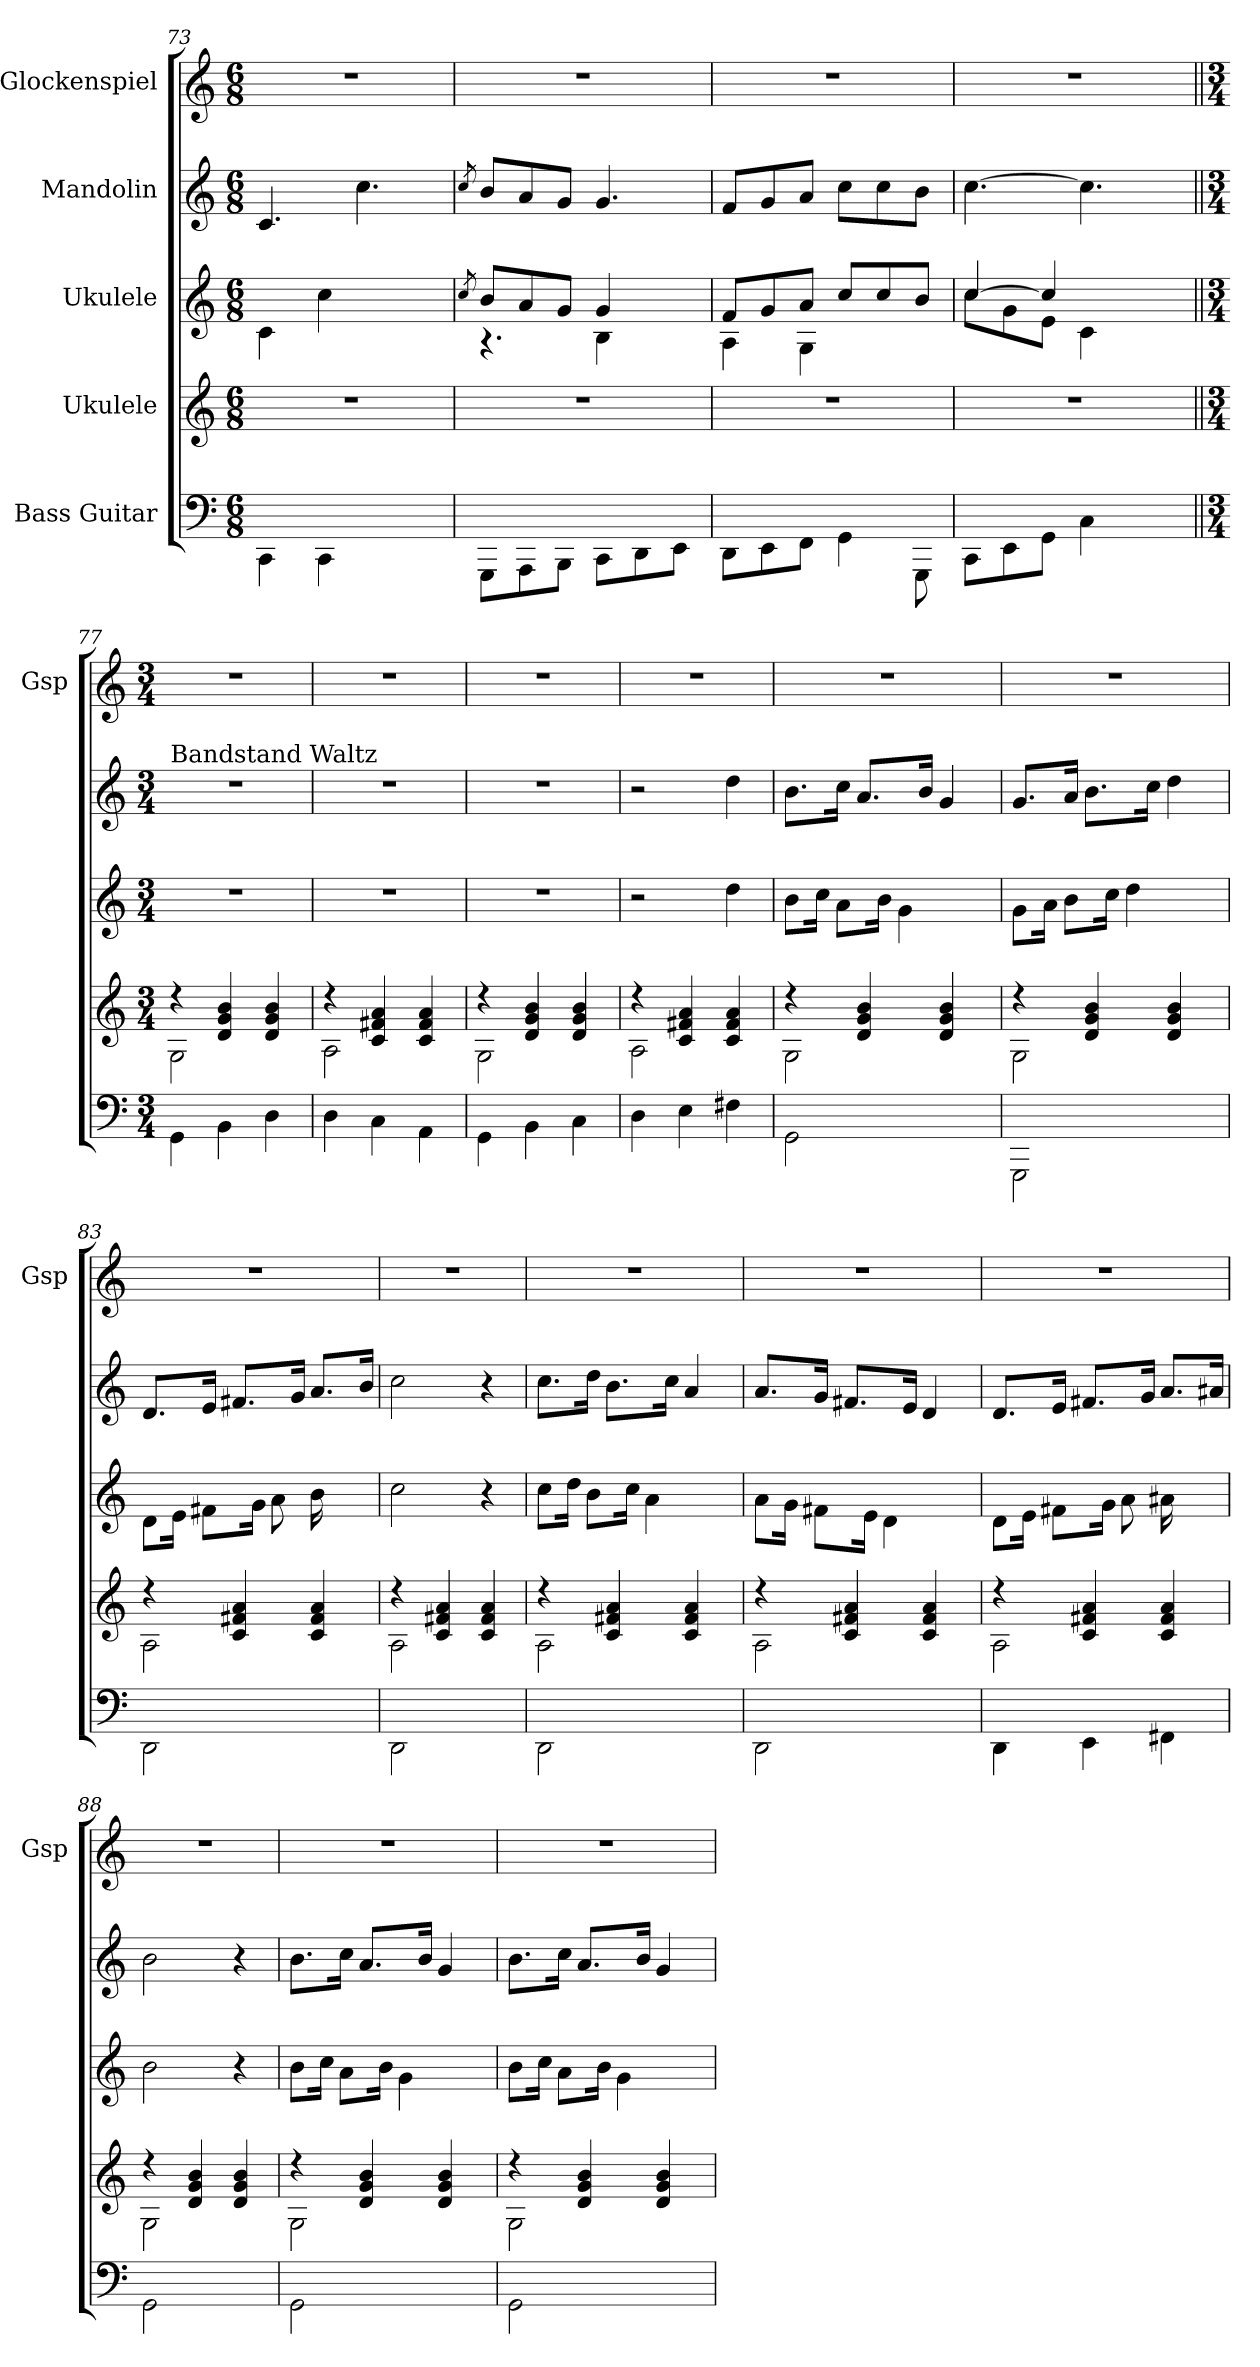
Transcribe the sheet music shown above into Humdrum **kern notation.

**kern	**kern	**kern	**kern	**kern
*part5	*part4	*part3	*part2	*part1
*staff5	*staff4	*staff3	*staff2	*staff1
*I"Bass Guitar	*I"Ukulele	*I"Ukulele	*I"Mandolin	*I"Glockenspiel
*	*	*	*	*I'Gsp
*	*	*	*clefG2	*clefG2
*	*	*	*	*ITrd-14c-24
*k[]	*k[]	*k[]	*k[]	*k[]
*C:	*C:	*C:	*C:	*C:
*M6/8	*M6/8	*M6/8	*M6/8	*M6/8
=73	=73	=73	=73	=73
4CCi\	2.r	4cj\	4.cZ/	2.r
4CCi\	.	4ccj\	.	.
.	.	.	4.ccZ\	.
4ryy	.	4ryy	.	.
=74	=74	=74	=74	=74
.	.	8qccj/	8qccZ/	.
*	*	*^	*	*
8GGGi\L	2.r	8bj/L	4.r	8bZ/L	2.r
8AAAi\	.	8aj/	.	8aZ/	.
8BBBi\J	.	8gj/J	.	8gZ/J	.
8CCi\L	.	4gj/	4Bj\	4.gZ/	.
8DDi\	.	.	.	.	.
8EEi\J	.	8ryy	8ryy	.	.
!!LO:LB:g=z
=75	=75	=75	=75	=75	=75
8DDi\L	2.r	8fj/L	4Aj\	8fZ/L	2.r
8EEi\	.	8gj/	.	8gZ/	.
8FFi\J	.	8aj/J	4Gj\	8aZ/J	.
4GGi\	.	8ccj/L	.	8ccZ\L	.
.	.	8ccj/	4ryy	8ccZ\	.
8GGGi\	.	8bj/J	.	8bZ\J	.
=76	=76	=76	=76	=76	=76
8CCi\L	2.r	[4ccj/	8ccj\L	[4.ccZ\	2.r
8EEi\	.	.	8gj\	.	.
8GGi\J	.	4ccj/]	8ej\J	.	.
4Ci\	.	.	4cj\	4.ccZ\]	.
.	.	4ryy	.	.	.
8ryy	.	.	8ryy	.	.
*	*	*v	*v	*	*
=77||	=77||	=77||	=77||	=77||
*M3/4	*M3/4	*M3/4	*M3/4	*M3/4
*	*^	*^	*	*
!	!	!	!	!	!LO:TX:a:t=Bandstand Waltz	!
*	*	*	*v	*v	*	*
4GGi\	4r	2GV\	2.r	2.r	2.r
4BBi\	4dV/ 4gV/ 4bV/	.	.	.	.
4Di\	4dV/ 4gV/ 4bV/	4ryy	.	.	.
=78	=78	=78	=78	=78	=78
4Di\	4r	2AV\	2.r	2.r	2.r
4Ci\	4cV/ 4f#V/ 4aV/	.	.	.	.
4AAi\	4cV/ 4f#V/ 4aV/	4ryy	.	.	.
=79	=79	=79	=79	=79	=79
4GGi\	4r	2GV\	2.r	2.r	2.r
4BBi\	4dV/ 4gV/ 4bV/	.	.	.	.
4Ci\	4dV/ 4gV/ 4bV/	4ryy	.	.	.
=80	=80	=80	=80	=80	=80
4Di\	4r	2AV\	2r	2r	2.r
4Ei\	4cV/ 4f#V/ 4aV/	.	.	.	.
4F#i\	4cV/ 4f#V/ 4aV/	4ryy	4ddj\	4ddZ\	.
=81	=81	=81	=81	=81	=81
2GGi\	4r	2GV\	8bj\L	8.bZ\L	2.r
.	.	.	16ccj\Jk	.	.
.	.	.	8aj\L	16ccZ\Jk	.
.	4dV/ 4gV/ 4bV/	.	.	8.aZ/L	.
.	.	.	16bj\Jk	.	.
.	.	.	4gj\	.	.
.	.	.	.	16bZ/Jk	.
4ryy	4dV/ 4gV/ 4bV/	4ryy	.	4gZ/	.
.	.	.	8ryy	.	.
=82	=82	=82	=82	=82	=82
2GGGi\	4r	2GV\	8gj\L	8.gZ/L	2.r
.	.	.	16aj\Jk	.	.
.	.	.	8bj\L	16aZ/Jk	.
.	4dV/ 4gV/ 4bV/	.	.	8.bZ\L	.
.	.	.	16ccj\Jk	.	.
.	.	.	4ddj\	.	.
.	.	.	.	16ccZ\Jk	.
4ryy	4dV/ 4gV/ 4bV/	4ryy	.	4ddZ\	.
.	.	.	8ryy	.	.
!!LO:PB:g=z
=83	=83	=83	=83	=83	=83
2DDi\	4r	2AV\	8dj\L	8.dZ/L	2.r
.	.	.	16ej\Jk	.	.
.	.	.	8f#j\L	16eZ/Jk	.
.	4cV/ 4f#V/ 4aV/	.	.	8.f#XZ/L	.
.	.	.	16gj\Jk	.	.
.	.	.	8aj\	.	.
.	.	.	.	16gZ/Jk	.
4ryy	4cV/ 4f#V/ 4aV/	4ryy	16bj\	8.aZ/L	.
.	.	.	8.ryy	.	.
.	.	.	.	16bZ/Jk	.
=84	=84	=84	=84	=84	=84
2DDi\	4r	2AV\	2ccj\	2ccZ\	2.r
.	4cV/ 4f#V/ 4aV/	.	.	.	.
4ryy	4cV/ 4f#V/ 4aV/	4ryy	4r	4r	.
=85	=85	=85	=85	=85	=85
2DDi\	4r	2AV\	8ccj\L	8.ccZ\L	2.r
.	.	.	16ddj\Jk	.	.
.	.	.	8bj\L	16ddZ\Jk	.
.	4cV/ 4f#V/ 4aV/	.	.	8.bZ\L	.
.	.	.	16ccj\Jk	.	.
.	.	.	4aj\	.	.
.	.	.	.	16ccZ\Jk	.
4ryy	4cV/ 4f#V/ 4aV/	4ryy	.	4aZ/	.
.	.	.	8ryy	.	.
=86	=86	=86	=86	=86	=86
2DDi\	4r	2AV\	8aj\L	8.aZ/L	2.r
.	.	.	16gj\Jk	.	.
.	.	.	8f#j\L	16gZ/Jk	.
.	4cV/ 4f#V/ 4aV/	.	.	8.f#XZ/L	.
.	.	.	16ej\Jk	.	.
.	.	.	4dj\	.	.
.	.	.	.	16eZ/Jk	.
4ryy	4cV/ 4f#V/ 4aV/	4ryy	.	4dZ/	.
.	.	.	8ryy	.	.
=87	=87	=87	=87	=87	=87
4DDi\	4r	2AV\	8dj\L	8.dZ/L	2.r
.	.	.	16ej\Jk	.	.
.	.	.	8f#j\L	16eZ/Jk	.
4EEi\	4cV/ 4f#V/ 4aV/	.	.	8.f#XZ/L	.
.	.	.	16gj\Jk	.	.
.	.	.	8aj\	.	.
.	.	.	.	16gZ/Jk	.
4FF#i\	4cV/ 4f#V/ 4aV/	4ryy	16a#j\	8.aZ/L	.
.	.	.	8.ryy	.	.
.	.	.	.	16a#XZ/Jk	.
=88	=88	=88	=88	=88	=88
2GGi\	4r	2GV\	2bj\	2bZ\	2.r
.	4dV/ 4gV/ 4bV/	.	.	.	.
4ryy	4dV/ 4gV/ 4bV/	4ryy	4r	4r	.
=89	=89	=89	=89	=89	=89
2GGi\	4r	2GV\	8bj\L	8.bZ\L	2.r
.	.	.	16ccj\Jk	.	.
.	.	.	8aj\L	16ccZ\Jk	.
.	4dV/ 4gV/ 4bV/	.	.	8.aZ/L	.
.	.	.	16bj\Jk	.	.
.	.	.	4gj\	.	.
.	.	.	.	16bZ/Jk	.
4ryy	4dV/ 4gV/ 4bV/	4ryy	.	4gZ/	.
.	.	.	8ryy	.	.
=90	=90	=90	=90	=90	=90
2GGi\	4r	2GV\	8bj\L	8.bZ\L	2.r
.	.	.	16ccj\Jk	.	.
.	.	.	8aj\L	16ccZ\Jk	.
.	4dV/ 4gV/ 4bV/	.	.	8.aZ/L	.
.	.	.	16bj\Jk	.	.
.	.	.	4gj\	.	.
.	.	.	.	16bZ/Jk	.
4ryy	4dV/ 4gV/ 4bV/	4ryy	.	4gZ/	.
.	.	.	8ryy	.	.
*	*v	*v	*	*	*
=	=	=	=	=
*-	*-	*-	*-	*-
